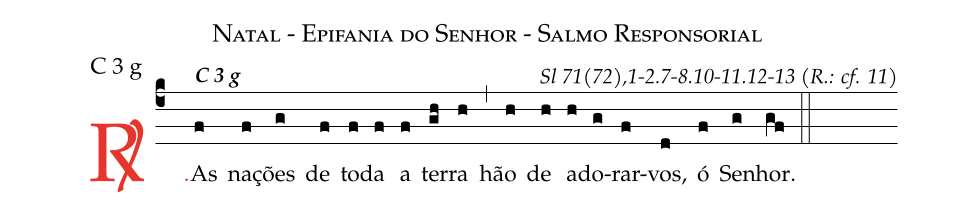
name: Natal - Epifania do Senhor - Salmo Responsorial;
mode: C 3 g;
commentary: Sl 71(72),1-2.7-8.10-11.12-13 (R.: cf. 11) ;
%%
(c4)

<c><sp>R/</sp>.</c>() As<alt>\textbf{C 3 g}</alt>(f) na(f)ções(g) de(f) to(f)da(f) a(f) ter(gh)ra(h) (,) hão(h) de(h) a(h)do(g)rar-(f)vos,(d) ó(f) Se(g)nhor.(gf)

(::)
